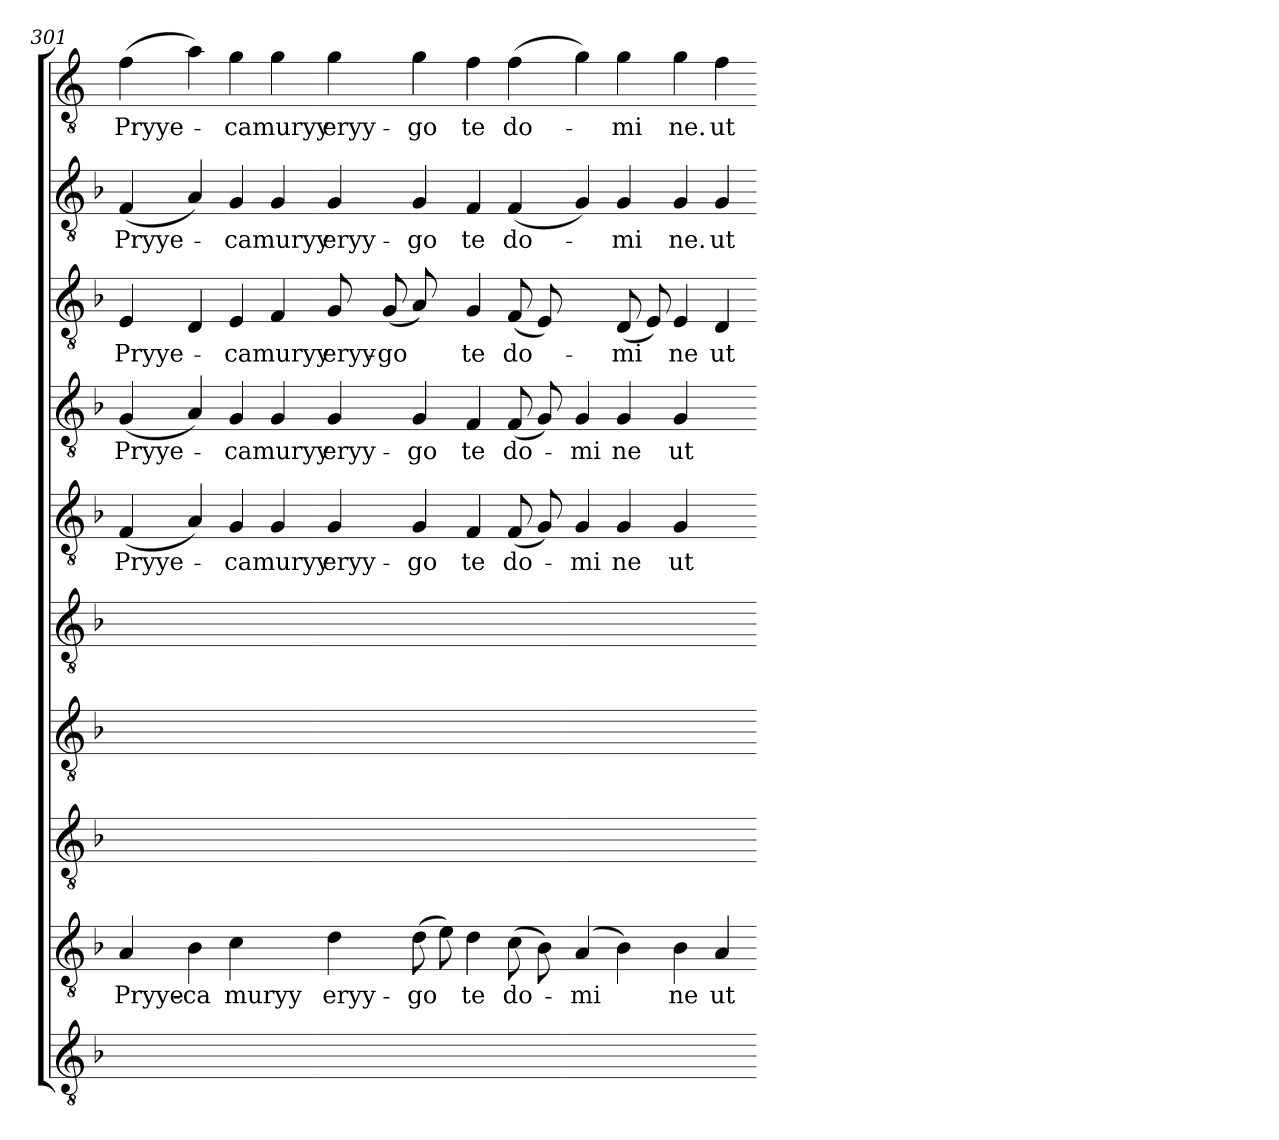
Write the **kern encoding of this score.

**kern	**kern	**text	**kern	**kern	**kern	**kern	**text	**kern	**text	**kern	**text	**kern	**text	**kern	**text
*part10	*part9	*part9	*part8	*part7	*part6	*part5	*part5	*part4	*part4	*part3	*part3	*part2	*part2	*part1	*part1
*staff10	*staff9	*staff9	*staff8	*staff7	*staff6	*staff5	*staff5	*staff4	*staff4	*staff3	*staff3	*staff2	*staff2	*staff1	*staff1
*clefGv2	*clefGv2	*	*clefGv2	*clefGv2	*clefGv2	*clefGv2	*	*clefGv2	*	*clefGv2	*	*clefGv2	*	*clefGv2	*
*k[b-]	*k[b-]	*	*k[b-]	*k[b-]	*k[b-]	*k[b-]	*	*k[b-]	*	*k[b-]	*	*k[b-]	*	*k[]	*
=301	=301	=301	=301	=301	=301	=301	=301	=301	=301	=301	=301	=301	=301	=301	=301
1ryy	4A	Pryye-	1ryy	1ryy	1ryy	(4F	Pryye-	(4G	Pryye-	4E	Pryye-	(4F	Pryye-	(4f	Pryye-
.	4B-	ca	.	.	.	4A)	.	4A)	.	4D	.	4A)	.	4a)	.
.	4c	-muryy	.	.	.	4G	ca	4G	ca	4E	ca	4G	ca	4g	ca
.	4ryy	.	.	.	.	4G	-muryy	4G	-muryy	4F	-muryy	4G	-muryy	4g	-muryy
=302-	=302-	=302-	=302-	=302-	=302-	=302-	=302-	=302-	=302-	=302-	=302-	=302-	=302-	=302-	=302-
1ryy	4d	eryy-	1ryy	1ryy	1ryy	4G	eryy-	4G	eryy-	8G	eryy-	4G	eryy-	4g	eryy-
.	.	.	.	.	.	.	.	.	.	(8G	-go	.	.	.	.
.	(8d	-go	.	.	.	4G	-go	4G	-go	8A)	.	4G	-go	4g	-go
.	8e)	.	.	.	.	.	.	.	.	8ryy	.	.	.	.	.
.	4d	te	.	.	.	4F	te	4F	te	4G	te	4F	te	4f	te
.	(8c	do-	.	.	.	(8F	do-	(8F	do-	(8F	do-	(4F	do-	(4f	do-
.	8B-)	.	.	.	.	8G)	.	8G)	.	8E)	.	.	.	.	.
=303-	=303-	=303-	=303-	=303-	=303-	=303-	=303-	=303-	=303-	=303-	=303-	=303-	=303-	=303-	=303-
1ryy	(4A	mi	1ryy	1ryy	1ryy	4G	mi	4G	mi	4ryy	.	4G)	.	4g)	.
.	4B-)	.	.	.	.	4G	-ne	4G	-ne	(8D	mi	4G	mi	4g	mi
.	.	.	.	.	.	.	.	.	.	8E)	.	.	.	.	.
.	4B-	-ne	.	.	.	4G	ut	4G	ut	4E	-ne	4G	-ne.	4g	-ne.
.	4A	ut	.	.	.	4ryy	.	4ryy	.	4D	ut	4G	ut	4f	ut
=-	=-	=-	=-	=-	=-	=-	=-	=-	=-	=-	=-	=-	=-	=-	=-
*-	*-	*-	*-	*-	*-	*-	*-	*-	*-	*-	*-	*-	*-	*-	*-
